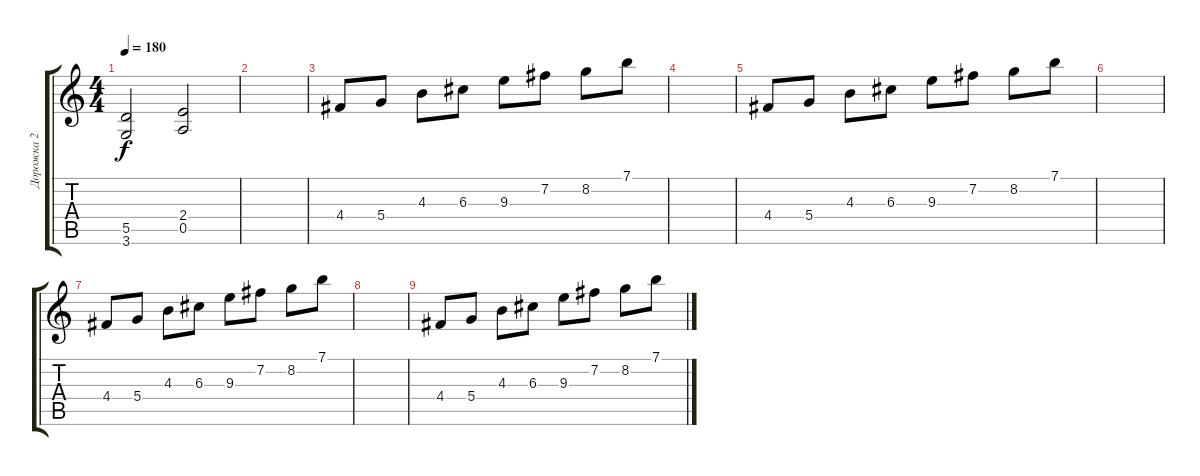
\track ("Дорожка 2" "Дорожка 2") {instrument distortionguitar}
\staff {score tabs}
\tuning (E4 B3 G3 D3 A2 E2) {hide}
\ts (4 4)
\tempo 180
\clef g2
\ks c
(5.5 3.6).2{dy f} (2.4 0.5).2 |
|
4.4.8 5.4.8 4.3.8 6.3.8 9.3.8 7.2.8 8.2.8 7.1.8 |
|
4.4.8 5.4.8 4.3.8 6.3.8 9.3.8 7.2.8 8.2.8 7.1.8 |
|
4.4.8 5.4.8 4.3.8 6.3.8 9.3.8 7.2.8 8.2.8 7.1.8 |
|
4.4.8 5.4.8 4.3.8 6.3.8 9.3.8 7.2.8 8.2.8 7.1.8
